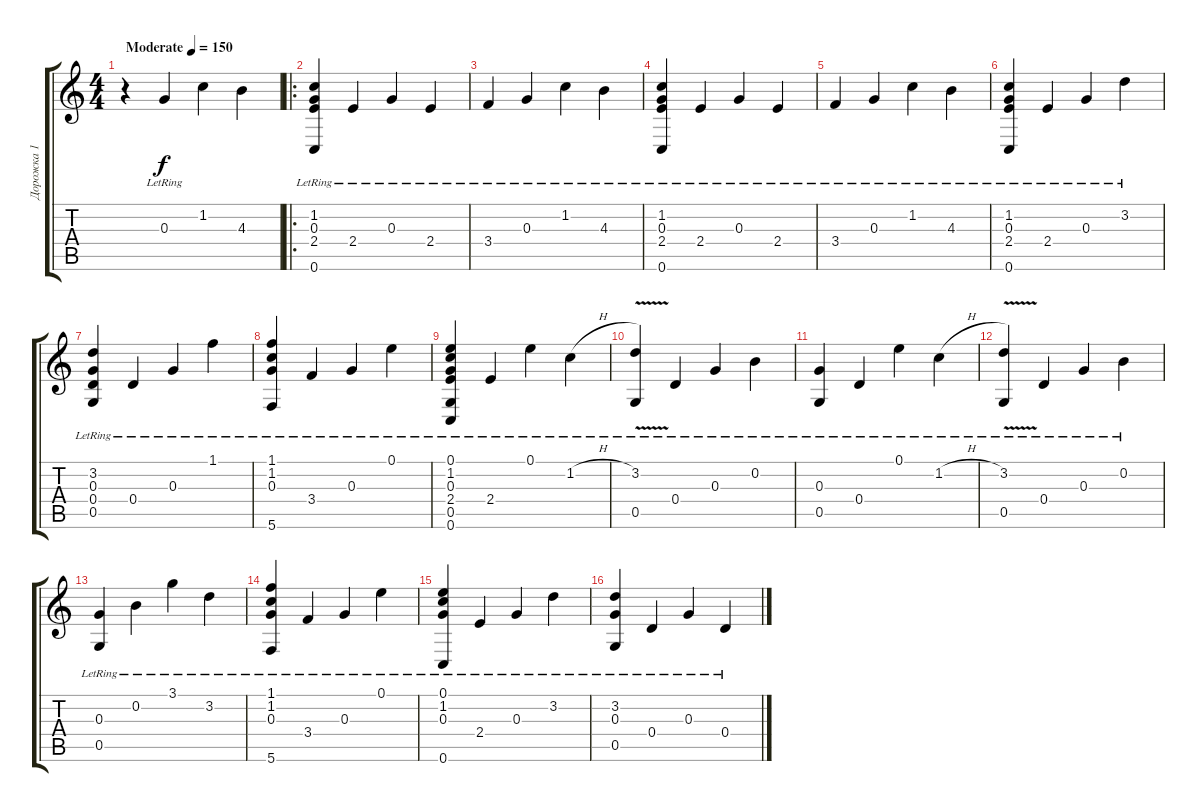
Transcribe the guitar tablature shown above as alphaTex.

\track ("Дорожка 1" "Дорожка 1") {instrument acousticguitarsteel}
\staff {score tabs}
\tuning (E4 B3 G3 D3 G2 C2) {hide}
\ts (4 4)
\tempo (150 "Moderate")
\clef g2
\ks c
r.4{dy f instrument acousticguitarsteel} 0.3{lr}.4 1.2.4 4.3.4 |
\ro
(1.2{lr} 0.3{lr} 2.4{lr} 0.6{lr}).4 2.4{lr}.4 0.3{lr}.4 2.4{lr}.4 |
3.4{lr}.4 0.3{lr}.4 1.2{lr}.4 4.3{lr}.4 |
(1.2{lr} 0.3{lr} 2.4{lr} 0.6{lr}).4 2.4{lr}.4 0.3{lr}.4 2.4{lr}.4 |
3.4{lr}.4 0.3{lr}.4 1.2{lr}.4 4.3{lr}.4 |
(1.2{lr} 0.3{lr} 2.4{lr} 0.6{lr}).4 2.4{lr}.4 0.3{lr}.4 3.2{lr}.4 |
(3.2{lr} 0.3{lr} 0.4{lr} 0.5{lr}).4 0.4{lr}.4 0.3{lr}.4 1.1{lr}.4 |
(1.1{lr} 1.2{lr} 0.3{lr} 5.6{lr}).4 3.4{lr}.4 0.3{lr}.4 0.1{lr}.4 |
(0.1{lr} 1.2{lr} 0.3{lr} 2.4{lr} 0.5{lr} 0.6{lr}).4 2.4{lr}.4 0.1{lr}.4 1.2{h lr}.4 |
(3.2{v lr} 0.5{lr}).4 0.4{lr}.4 0.3{lr}.4 0.2{lr}.4 |
(0.3{lr} 0.5{lr}).4 0.4{lr}.4 0.1{lr}.4 1.2{h lr}.4 |
(3.2{v lr} 0.5{lr}).4 0.4{lr}.4 0.3{lr}.4 0.2{lr}.4 |
(0.3{lr} 0.5{lr}).4 0.2{lr}.4 3.1{lr}.4 3.2{lr}.4 |
(1.1{lr} 1.2{lr} 0.3{lr} 5.6{lr}).4 3.4{lr}.4 0.3{lr}.4 0.1{lr}.4 |
(0.1{lr} 1.2{lr} 0.3{lr} 0.6{lr}).4 2.4{lr}.4 0.3{lr}.4 3.2{lr}.4 |
(3.2{lr} 0.3{lr} 0.5{lr}).4 0.4{lr}.4 0.3{lr}.4 0.4{lr}.4
